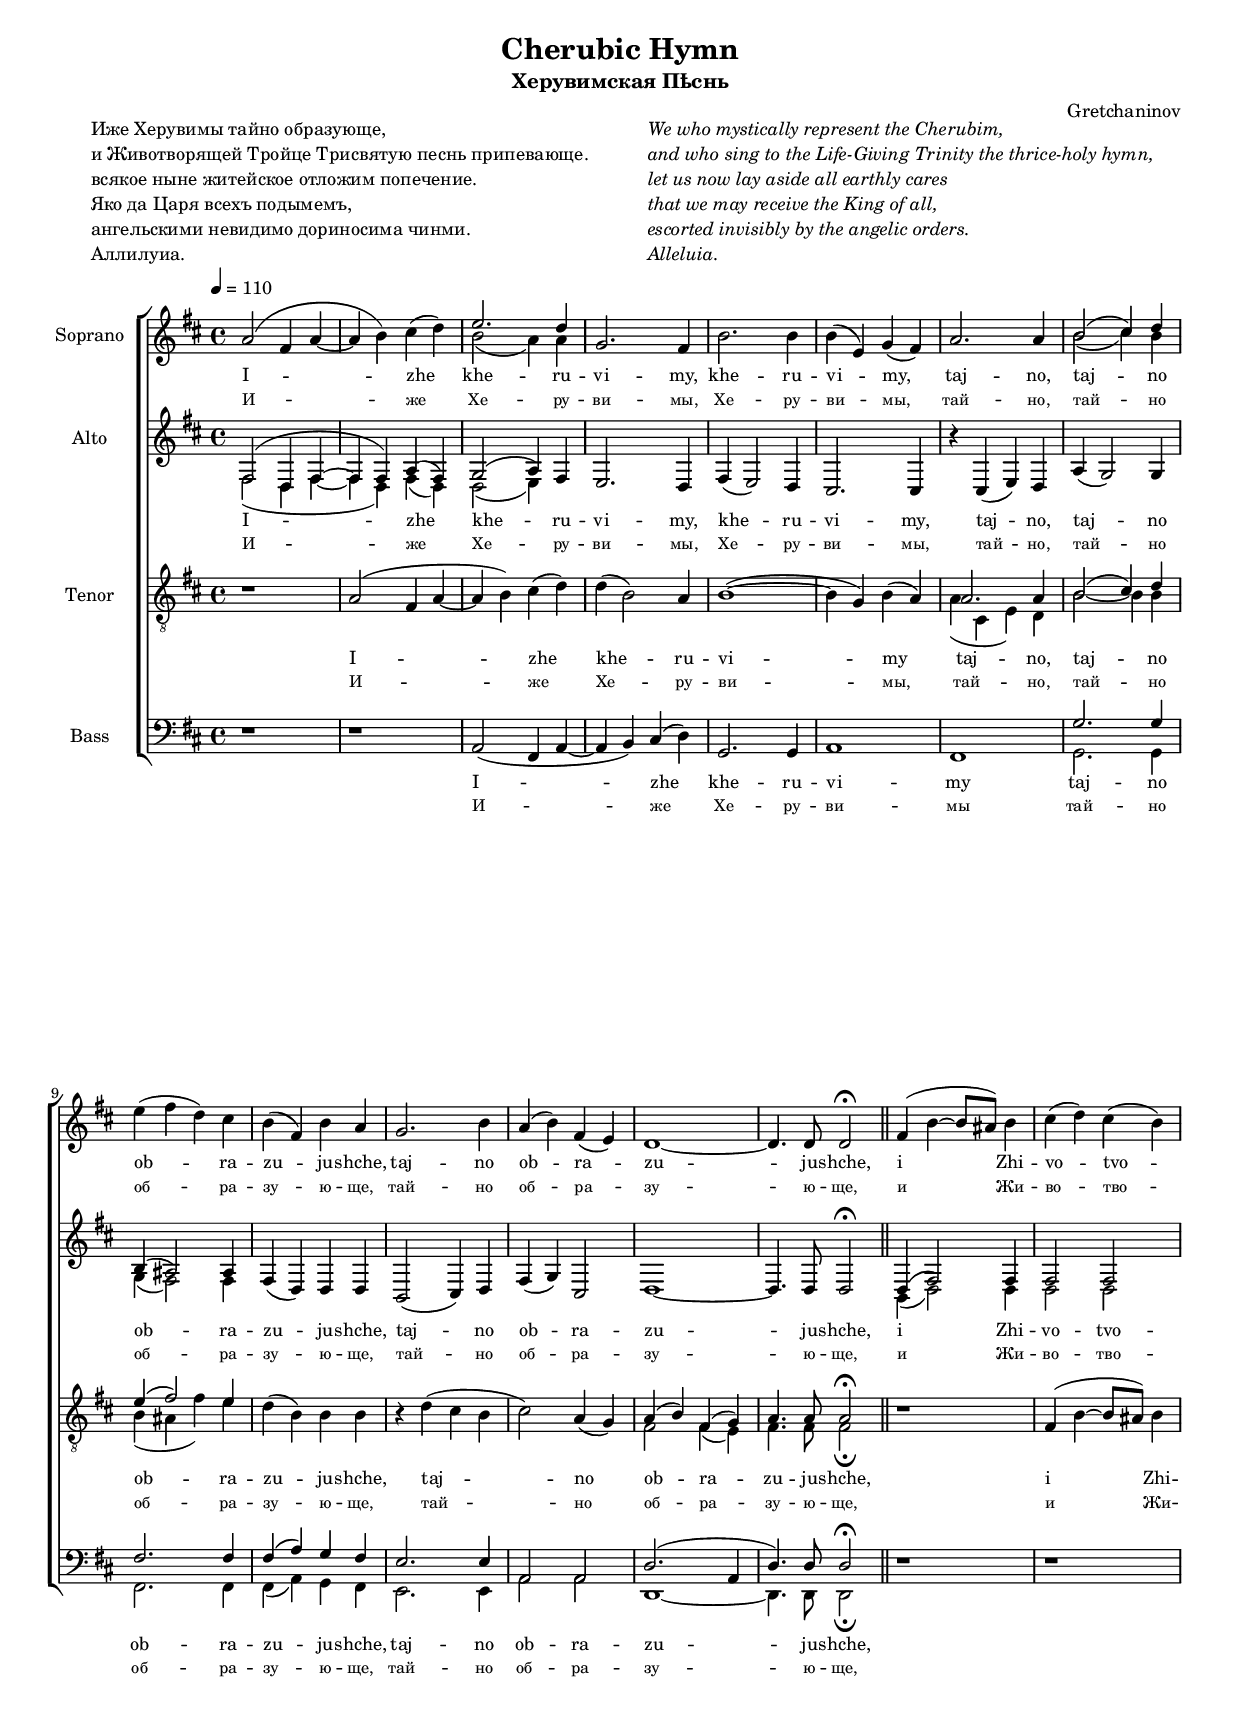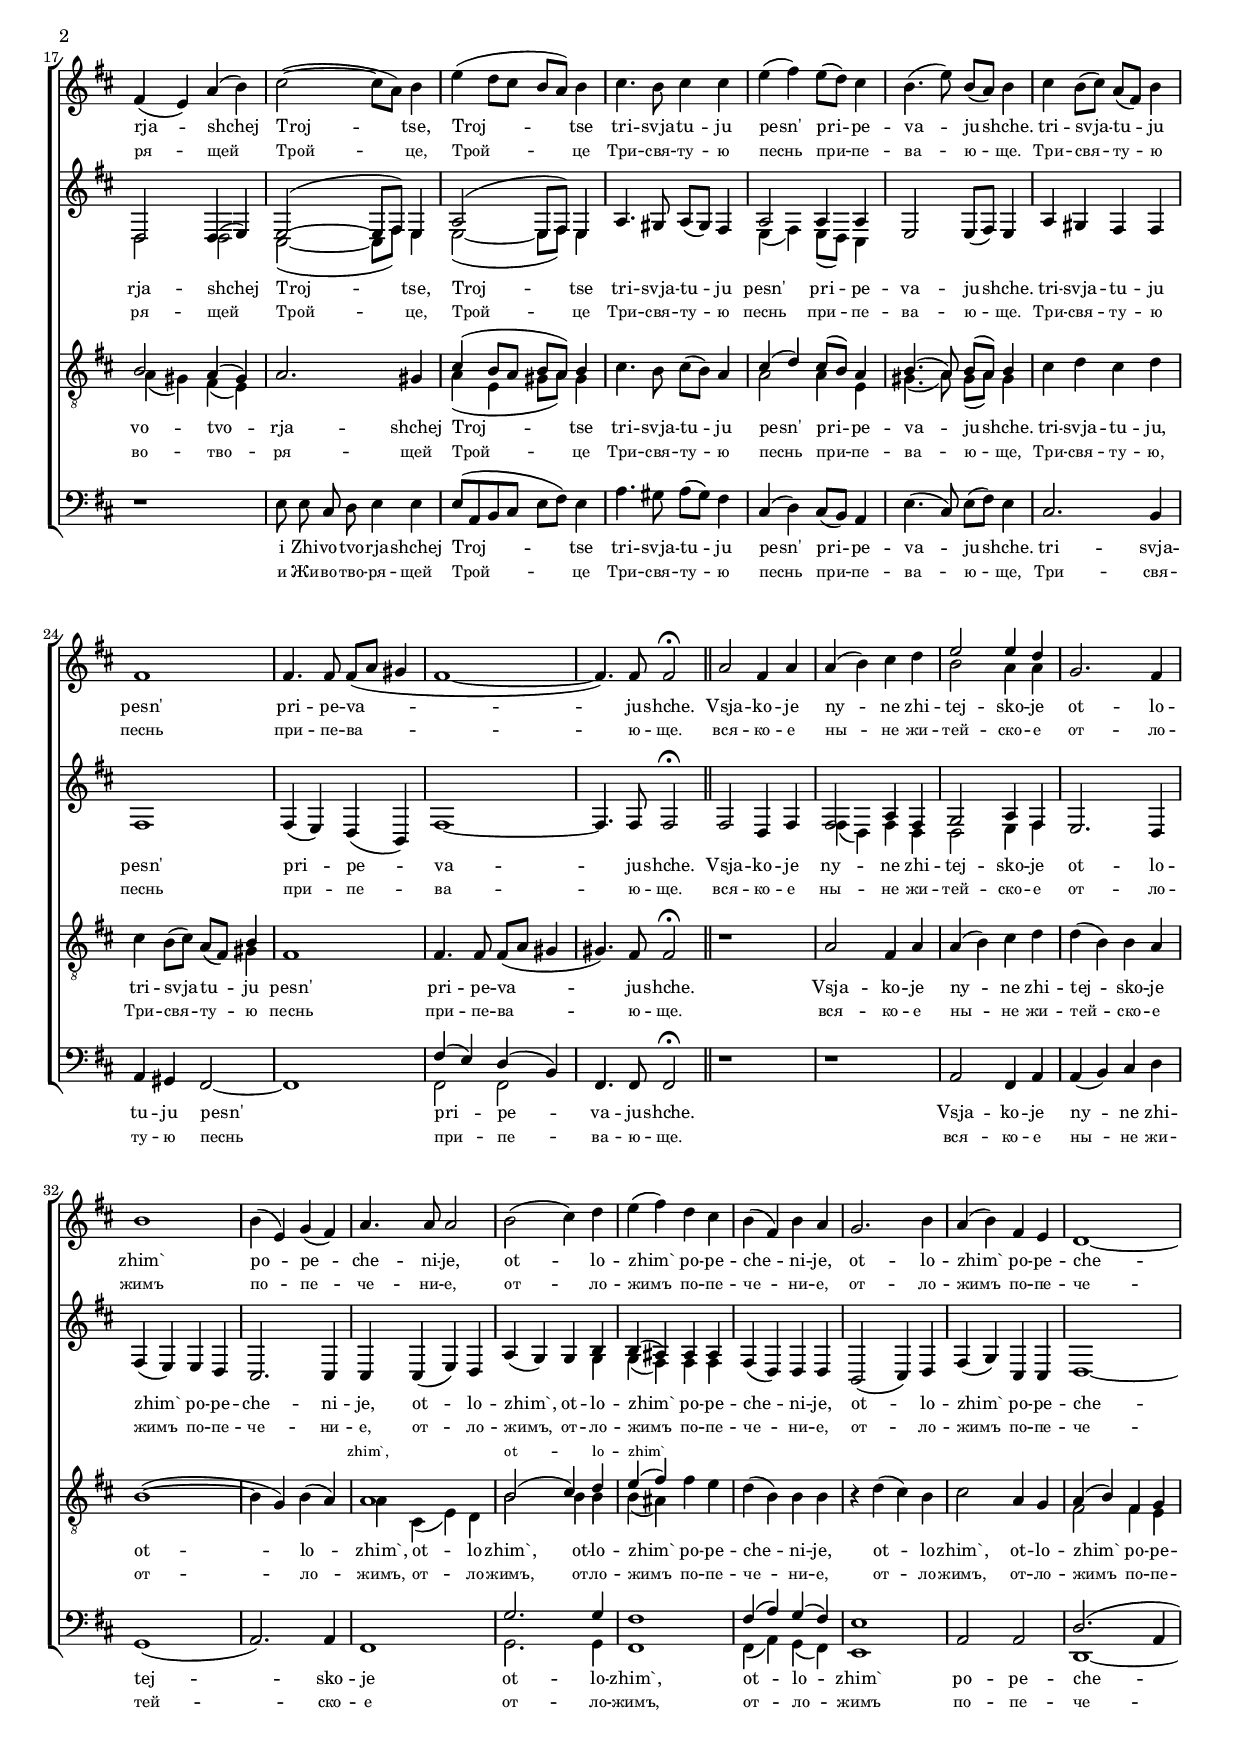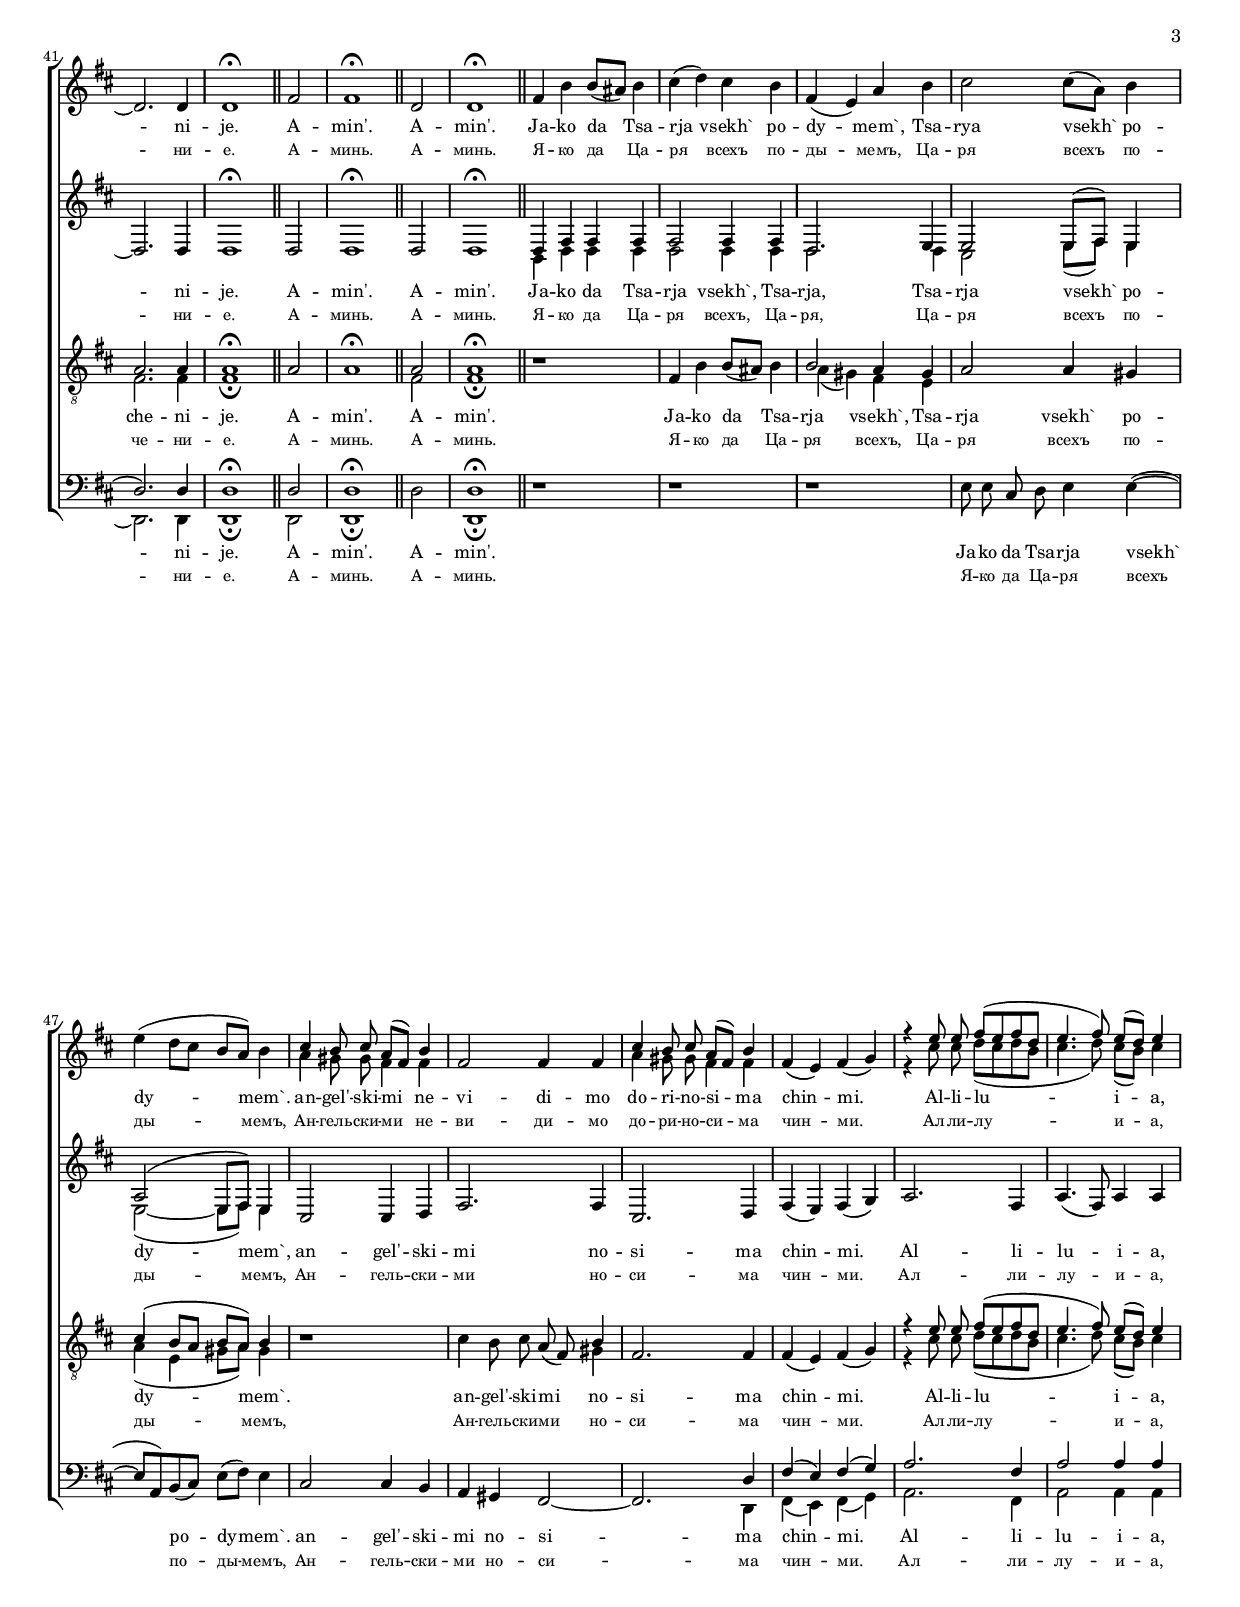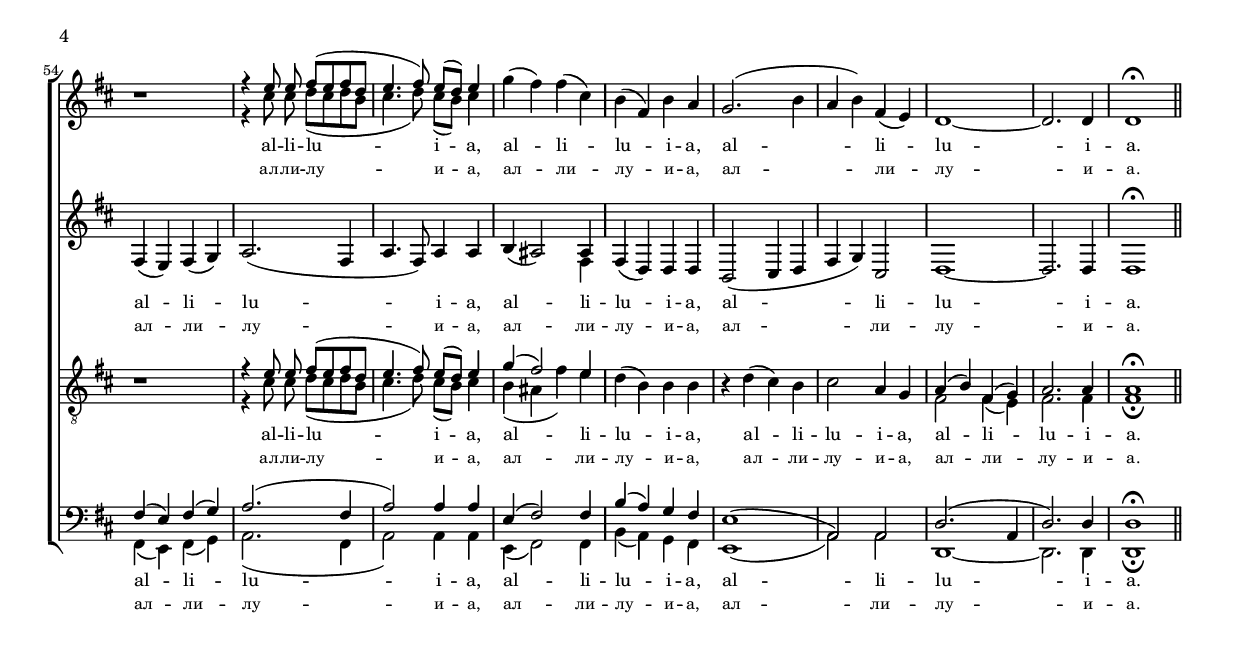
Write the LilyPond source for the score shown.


\header{
	title = "Cherubic Hymn"
	subtitle = "Херувимская Пѣснь"
	composer = "Gretchaninov"
	%arranger = "Д. С. Бортнянський"
%	tagline = "Compline Choir - St. John's College, Cambridge"

}



\include "english.ly"

sopverseI = \lyricmode{ \override LyricText #'font-size = #'0
I -- zhe khe -- ru -- vi -- my, khe -- ru -- vi -- my, taj -- no, taj -- no ob -- ra -- zu -- ju -- shche,

taj -- no ob -- ra -- zu -- ju -- shche,

i Zhi -- vo -- tvo -- rja -- shchej Troj -- tse, Troj -- tse tri -- svja -- tu -- ju pesn' pri -- pe -- va -- ju -- shche.

tri -- svja -- tu -- ju pesn' pri -- pe -- va -- ju -- shche.

Vsja -- ko -- je ny -- ne zhi -- tej -- sko -- je ot -- lo -- zhim` po -- pe -- che -- ni -- je,
ot -- lo -- zhim` po -- pe -- che -- ni -- je,
ot -- lo -- zhim` po -- pe -- che -- ni -- je.


A -- min'. A -- min'.


Ja -- ko da Tsa -- rja vsekh` po -- dy -- mem`, Tsa -- rya vsekh` po -- dy -- mem`.

an -- gel' -- ski -- mi ne -- vi -- di -- mo do -- ri -- no -- si -- ma chin -- mi.

Al -- li -- lu -- i -- a, al -- li -- lu -- i -- a, al -- li -- lu -- i -- a, al -- li -- lu -- i -- a.

	

}%END verseI


sopverseII = \lyricmode { \override LyricText #'font-size = #'-1
	
И -- же Хе -- ру -- ви -- мы, Хе -- ру -- ви -- мы, тай -- но, тай -- но об -- ра -- зу -- ю -- ще, 
тай -- но об -- ра -- зу -- ю -- ще, 
и Жи -- во -- тво -- ря -- щей Трой -- це, Трой -- це Три -- свя -- ту -- ю песнь при -- пе -- ва -- ю -- ще. 
Три -- свя -- ту -- ю песнь при -- пе -- ва -- ю -- ще.

вся -- ко -- е ны -- не жи -- тей -- ско -- е от -- ло -- жимъ по -- пе -- че -- ни -- е,
от -- ло -- жимъ по -- пе -- че -- ни -- е,
от -- ло -- жимъ по -- пе -- че -- ни -- е.

А -- минь. А -- минь. 

Я -- ко да Ца -- ря всехъ по -- ды -- мемъ, Ца -- ря всехъ по -- ды -- мемъ, 

Ан -- гель -- ски -- ми не -- ви -- ди -- мо до -- ри -- но -- си -- ма чин -- ми. 

Ал -- ли -- лу -- и -- а, ал -- ли -- лу -- и -- а, ал -- ли -- лу -- и -- а, ал -- ли -- лу -- и -- а.

}%END verseII



altoverseI = \lyricmode { \override LyricText #'font-size = #'0
I -- zhe khe -- ru -- vi -- my, khe -- ru -- vi -- my, taj -- no, taj -- no ob -- ra -- zu -- ju -- shche,

taj -- no ob -- ra -- zu -- ju -- shche,

i Zhi -- vo -- tvo -- rja -- shchej Troj -- tse, Troj -- tse tri -- svja -- tu -- ju pesn' pri -- pe -- va -- ju -- shche.

tri -- svja -- tu -- ju pesn' pri -- pe -- va -- ju -- shche.

Vsja -- ko -- je ny -- ne zhi -- tej -- sko -- je ot -- lo -- zhim` po -- pe -- che -- ni -- je,
ot -- lo -- zhim`, 
ot -- lo -- zhim` po -- pe -- che -- ni -- je,
ot -- lo -- zhim` po -- pe -- che -- ni -- je.

A -- min'. A -- min'.


Ja -- ko da Tsa -- rja vsekh`, Tsa -- rja, Tsa -- rja vsekh` po -- dy -- mem`,

an -- gel' -- ski -- mi no -- si -- ma chin -- mi.

Al -- li -- lu -- i -- a, al -- li -- lu -- i -- a, al -- li -- lu -- i -- a, al -- li -- lu -- i -- a.
	


}

altoverseII = \lyricmode { \override LyricText #'font-size = #'-1



И -- же Хе -- ру -- ви -- мы, Хе -- ру -- ви -- мы, тай -- но, тай -- но об -- ра -- зу -- ю -- ще, 
тай -- но об -- ра -- зу -- ю -- ще, 
и Жи -- во -- тво -- ря -- щей Трой -- це, Трой -- це Три -- свя -- ту -- ю песнь при -- пе -- ва -- ю -- ще. 
Три -- свя -- ту -- ю песнь при -- пе -- ва -- ю -- ще.

вся -- ко -- е ны -- не жи -- тей -- ско -- е от -- ло -- жимъ по -- пе -- че -- ни -- е,
от -- ло -- жимъ,
от -- ло -- жимъ по -- пе -- че -- ни -- е,
от -- ло -- жимъ по -- пе -- че -- ни -- е.


А -- минь. А -- минь. 

Я -- ко да Ца -- ря всехъ, Ца -- ря, Ца -- ря всехъ по -- ды -- мемъ, 

Ан -- гель -- ски -- ми
но -- си -- ма чин -- ми. 

Ал -- ли -- лу -- и -- а, ал -- ли -- лу -- и -- а, ал -- ли -- лу -- и -- а, ал -- ли -- лу -- и -- а.

}


tenverseI = \lyricmode { \override LyricText #'font-size = #'0
I -- zhe khe -- ru -- vi -- my taj -- no, taj -- no ob -- ra -- zu -- ju -- shche,

taj -- no ob -- ra -- zu -- ju -- shche,

i Zhi -- vo -- tvo -- rja -- shchej Troj -- tse tri -- svja -- tu -- ju pesn' pri -- pe -- va -- ju -- shche.

tri -- svja -- tu -- ju,  tri -- svja -- tu -- ju pesn' pri -- pe -- va -- ju -- shche.

Vsja -- ko -- je ny -- ne zhi -- tej -- sko -- je ot -- lo -- zhim`, ot -- lo -- zhim`, ot -- lo -- zhim` po -- pe -- che -- ni -- je,
ot -- lo -- zhim`, 
ot -- lo -- zhim` po -- pe -- che -- ni -- je.

A -- min'. A -- min'.

Ja -- ko da Tsa -- rja vsekh`, Tsa -- rja vsekh` po -- dy -- mem`.

an -- gel' -- ski -- mi no -- si -- ma chin -- mi.

Al -- li -- lu -- i -- a, al -- li -- lu -- i -- a, al -- li -- lu -- i -- a, al -- li -- lu -- i -- a, al -- li -- lu -- i -- a.

}

tenortwoI = \lyricmode { \override LyricText #'font-size = #'-2 zhim`, ot -- lo -- zhim` }
tenortwoII = \lyricmode { \override LyricText #'font-size = #'-3 жимъ, от -- ло -- жимъ, }

tenverseII = \lyricmode { \override LyricText #'font-size = #'-1


И -- же Хе -- ру -- ви -- мы, тай -- но, тай -- но об -- ра -- зу -- ю -- ще, 
тай -- но об -- ра -- зу -- ю -- ще, 

и Жи -- во -- тво -- ря -- щей Трой -- це Три -- свя -- ту -- ю песнь при -- пе -- ва -- ю -- ще,
Три -- свя -- ту -- ю, Три -- свя -- ту -- ю песнь при -- пе -- ва -- ю -- ще.

вся -- ко -- е ны -- не жи -- тей -- ско -- е от -- ло -- жимъ, от -- ло -- жимъ, от -- ло -- жимъ по -- пе -- че -- ни -- е,
от -- ло -- жимъ,
от -- ло -- жимъ по -- пе -- че -- ни -- е.

А -- минь. А -- минь. 

Я -- ко да Ца -- ря всехъ, Ца -- ря всехъ по -- ды -- мемъ, 

Ан -- гель -- ски -- ми но -- си -- ма чин -- ми. 

Ал -- ли -- лу -- и -- а, ал -- ли -- лу -- и -- а,  ал -- ли -- лу -- и -- а, ал -- ли -- лу -- и -- а, ал -- ли -- лу -- и -- а.


}


bassverseI = \lyricmode { \override LyricText #'font-size = #'0

I -- zhe khe -- ru -- vi -- my taj -- no ob -- ra -- zu -- ju -- shche,

taj -- no ob -- ra -- zu -- ju -- shche,

i Zhi -- vo -- tvo -- rja -- shchej Troj -- tse tri -- svja -- tu -- ju pesn' pri -- pe -- va -- ju -- shche.

tri -- svja -- tu -- ju pesn' pri -- pe -- va -- ju -- shche.

Vsja -- ko -- je ny -- ne zhi -- tej -- sko -- je ot -- lo -- zhim`, 
ot -- lo -- zhim` po -- pe -- che -- ni -- je.

A -- min'. A -- min'.

Ja -- ko da Tsa -- rja vsekh` po -- dy -- mem`.

an -- gel' -- ski -- mi no -- si -- ma chin -- mi.

Al -- li -- lu -- i -- a, al -- li -- lu -- i -- a, al -- li -- lu -- i -- a, al -- li -- lu -- i -- a.

}

bassverseII = \lyricmode { \override LyricText #'font-size = #'-1

И -- же Хе -- ру -- ви -- мы тай -- но об -- ра -- зу -- ю -- ще, 
тай -- но об -- ра -- зу -- ю -- ще, 

и Жи -- во -- тво -- ря -- щей Трой -- це Три -- свя -- ту -- ю песнь при -- пе -- ва -- ю -- ще,
Три -- свя -- ту -- ю песнь при -- пе -- ва -- ю -- ще.

вся -- ко -- е ны -- не жи -- тей -- ско -- е от -- ло -- жимъ, 
от -- ло -- жимъ по -- пе -- че -- ни -- е.

А -- минь. А -- минь. 

Я -- ко да Ца -- ря всехъ по -- ды -- мемъ, 

Ан -- гель -- ски -- ми но -- си -- ма чин -- ми. 

Ал -- ли -- лу -- и -- а, ал -- ли -- лу -- и -- а, ал -- ли -- лу -- и -- а, ал -- ли -- лу -- и -- а.



}









%The default is 20, but that's too big to fit on the page!
#(set-global-staff-size 16)


global = { 
	\key d \major 
	\time 4/4
	\override Staff.TimeSignature #'style = #'()
	\tempo 4=110
	\override Score.MetronomeMark #'padding = #3

}%END global


sopranoMusic = \relative{
	\clef treble
		a'2( fs4 a~
		a b) cs( d)
		<< { \voiceOne e2. d4 }
	\new Voice { \voiceTwo b2( a4) a } >> 
		\oneVoice
		g2. fs4
		b2. b4
		b( e,) g( fs)
		a2. a4
		<< { \voiceOne b2( cs4) d } 
	\new Voice { \voiceTwo b2( cs4) b } >>
		\oneVoice
		e( fs d) cs
		b( fs) b a
		g2. b4
		a( b) fs( e)
		d1~
		d4. d8 d2-\fermata \bar "||"

		fs4( b~ b8 as) b4
		cs4( d) cs( b)
		fs( e) a( b)
		cs2~ ( cs8 a) b4
		e( d8 cs b a) b4
		cs4. b8 cs4 cs
		e( fs) e8( d) cs4
		b4.( e8) b8( a) b4
		cs b8( cs) a( fs) b4
		fs1
		fs4. fs8 fs( a gs4 
		fs1~
		fs4.) fs8 fs2-\fermata \bar "||"

		a2 fs4 a
		a( b) cs d
		<< { \voiceOne e2 e4 d } 
	\new Voice { \voiceTwo b2 a4 a } >>
		\oneVoice
		g2. fs4
		b1
		b4( e,) g( fs)
		a4. a8 a2
		b2( cs4) d
		e( fs) d cs
		b( fs) b a
		g2. b4
		a( b) fs e
		d1~
		d2. d4
		d1-\fermata \bar "||"

		\cadenzaOn
		fs2 \bar "|"
		fs1-\fermata \bar "||"
		d2 \bar "|"
		d1-\fermata \bar "||"
		

		\cadenzaOff
		fs4 b b8( as) b4
		cs4( d) cs b
		fs( e) a b
		cs2 cs8( a) b4
		e( d8 cs b a) b4
		<< { \voiceOne \autoBeamOff cs4 b8 cs \autoBeamOn a( fs) b4 }
	\new Voice { \voiceTwo a4 \autoBeamOff gs8 gs \autoBeamOn fs4 fs } >> 
		\oneVoice
		fs2 fs4 fs
		<< { \voiceOne \autoBeamOff cs'4 b8 cs \autoBeamOn a( fs) b4 }
	\new Voice { \voiceTwo \autoBeamOff a4 gs8 gs \autoBeamOn fs4 fs }	>>
		\oneVoice
		fs4( e) fs( g)

		<< { \voiceOne \autoBeamOff r4 e'8 e \autoBeamOn fs( e fs d e4. fs8) e( d) e4
		}
	\new Voice { \voiceTwo \autoBeamOff r4 cs8 cs \autoBeamOn d( cs d b cs4. d8) cs( b) cs4
		} >>
		\oneVoice
		r1
		<< { \voiceOne \autoBeamOff r4 e8 e \autoBeamOn fs( e fs d e4. fs8) e( d) e4
		}
	\new Voice { \voiceTwo \autoBeamOff r4 cs8 cs \autoBeamOn d( cs d b cs4. d8) cs( b) cs4
		} >>
		\oneVoice

		g'4( fs) fs( cs)
		b( fs) b a
		g2.( b4
		a b) fs( e)
		d1~
		d2. d4
		d1-\fermata \bar "||"



}%END sopranoMusic




altoMusic = \relative{
	\clef treble
	<< { \voiceOne fs2( d4 fs~ fs fs4) a( fs) g2( a4) }
	\new Voice { \voiceTwo fs2( d4 fs~ fs d4) fs( d) d2( e4) } >> 
		\oneVoice
		fs4
		e2. d4
		fs( e2) d4
		cs2. cs4
		r4 cs4( e) d
		a'( g2) g4
		<< { \voiceOne b4( as2) as4 } 
	\new Voice { \voiceTwo g4( fs2) fs4 } >>
		\oneVoice
		fs4( d) d d
		b2( cs4) d
		fs( g) cs,2
		d1~
		d4. d8 d2-\fermata \bar "||"

		<< { \voiceOne d4( fs2) fs4 fs2 fs2 d d4( e) e2~ (e8 fs) e4 a2( e8 fs) e4 } 
	\new Voice { \voiceTwo b4( d2) d4 d2 d d d cs~ ( cs8 fs) e4 e2~ ( e8 fs) e4 } >>

		\oneVoice
		a4. gs8 a( gs) fs4
		<< { \voiceOne a2 a4 a } 
	\new Voice { \voiceTwo e4( fs) e8( d) cs4 } >>
		
		\oneVoice
		e2 e8( fs) e4
		a gs fs fs
		fs1
		fs4( e) d( b)
		fs'1~
		fs4. fs8 fs2-\fermata \bar "||"

		fs2 d4 fs
		<< { \voiceOne fs2 a4 fs g2 a4 fs } 
	\new Voice { \voiceTwo fs4( d) fs d d2 e4 fs } >>
		
		\oneVoice
		e2. d4
		fs( e) e d
		cs2. cs4
		cs cs( e) d
		a'( g) g

		<< { \voiceOne b4 b( as) as as } 
	\new Voice { \voiceTwo g4 g( fs) fs fs } >>
		
		\oneVoice
		fs( d) d d
		b2( cs4) d
		fs( g)
		cs, cs
		d1~
		d2. d4
		d1-\fermata

		\cadenzaOn
		d2 \bar "|"
		d1-\fermata \bar "||"
		d2 \bar "|"
		d1-\fermata \bar "||"
		

		\cadenzaOff
		<< { \voiceOne d4 fs fs fs fs2 fs4 fs d2. e4 e2 e8( fs) e4 a2( e8 fs) e4 } 
	\new Voice { \voiceTwo b4 d d d d2 d4 d d2. d4 cs2 e8( fs) e4 e2~ ( e8 fs) e4 } >>
		
		\oneVoice
		cs2 cs4 d
		fs2. fs4
		cs2. d4
		fs( e) fs( g)
		a2. fs4
		a4.( fs8) a4 a
		fs( e) fs( g)
		a2.( fs4
		a4. fs8) a4 a
		b( as2) 
		<< { \voiceOne as4 }
		\new Voice { \voiceTwo fs4 } >>

		\oneVoice
		fs( d) d d
		b2( cs4 d 
		fs g) cs,2
		d1~
		d2. d4
		d1-\fermata \bar "||"





}%END altoMusic



tenorMusic = \relative {
	\clef "G_8"
  		\new Voice = first{
		r1
		a2( fs4 a~
		a b) cs( d)
		d( b2) a4
		b1~ (
		b4 g) b( a)

		<< { \voiceOne a2. a4 b2( cs4) d e( fs2) e4 } 
	\new Voice { \voiceTwo a,4( cs, e) d b'2~ b4 b b( as fs') e } >>
		\oneVoice
		d( b) b b
		r4 d4( cs b
		cs2) a4( g)

		<< { \voiceOne a( b) fs( g) a4. a8 a2-\fermata } 
	\new Voice { \voiceTwo fs2 fs4( e) fs4. fs8 fs2-\fermata } >>
		\oneVoice
		\bar "||"
		
		r1
		fs4( b~ b8 as) b4
		<< { \voiceOne b2 a4( gs) } 
	\new Voice { \voiceTwo a4( gs) fs( e) } >>
		\oneVoice
		a2. gs4
		<< { \voiceOne cs4( b8 a b a) b4 } 
	\new Voice { \voiceTwo a4( e gs8 a) gs4 } >>
		\oneVoice
		cs4. b8 cs8( b) a4
		<< { \voiceOne cs4( d) cs8( b) a4 b4.( a8) b( a) b4 } 
	\new Voice { \voiceTwo a2 a4 e gs4.( a8) gs( a) gs4 } >>
		\oneVoice
		cs4 d cs d
		cs b8( cs) a( fs)
		<< { \voiceOne b4 } 
	\new Voice { \voiceTwo gs4 } >>
		\oneVoice
		fs1
		fs4. fs8 fs( a gs4
		gs4.) fs8 fs2-\fermata \bar "||"

		r1
		a2 fs4 a
		a( b) cs d
		d( b) b a

%beginning of tricky part
		b1~ (
		b4 g) b( a)

		<< { \voiceTwo a4 cs,( e) d b'2 b4 b b( as) } 
	\new Voice = second { \voiceOne a1 b2( cs4) d e( fs4) } >>
		\oneVoice
		fs4 e
		d( b) b b
		r4 d( cs) b
		cs2 a4 g
		<< { \voiceOne a4( b) fs g a2. a4 a1-\fermata } 
	\new Voice { \voiceTwo fs2 fs4 e fs2. fs4 fs1-\fermata } >>
		\oneVoice

		
		\bar "||"

		\cadenzaOn
		a2 \bar "|"
		a1-\fermata \bar "||"
		<< { \voiceOne a2 } \new Voice { \voiceTwo fs2 } >> \oneVoice \bar "|"
		 << { \voiceOne a1-\fermata } \new Voice { \voiceTwo fs1-\fermata } >> \oneVoice
		\bar "||"
		

		\cadenzaOff
		r1
		fs4 b b8( as) b4

		<< { \voiceOne b2 a4 gs } 
	\new Voice { \voiceTwo a4( gs) fs e } >>
		\oneVoice
		a2 a4 gs
		<< { \voiceOne cs( b8 a b a) b4 } 
	\new Voice { \voiceTwo a4( e gs8 a) gs4 } >>
		\oneVoice
		r1
		\autoBeamOff
		cs4 b8 cs a( fs) << { \voiceOne b4 } \new Voice { \voiceTwo gs4 } >>
		\oneVoice
		\autoBeamOn
		fs2. fs4
		fs( e) fs( g)

		<< { \voiceOne \autoBeamOff r4 e'8 e \autoBeamOn fs( e fs d e4. fs8) e( d) e4
		}
	\new Voice { \voiceTwo \autoBeamOff r4 cs8 cs \autoBeamOn d( cs d b cs4. d8) cs( b) cs4
		} >>
		\oneVoice
		r1
		<< { \voiceOne \autoBeamOff r4 e8 e \autoBeamOn fs( e fs d e4. fs8) e( d) e4 g4( fs2) e4
		}
	\new Voice { \voiceTwo \autoBeamOff r4 cs8 cs \autoBeamOn d( cs d b cs4. d8) cs( b) cs4 b( as fs') e
		} >>
		\oneVoice
		d( b) b b
		r4 d( cs) b
		cs2 a4 g

		<< { \voiceOne a( b) fs( g) a2. a4 a1-\fermata } 
	\new Voice { \voiceTwo fs2 fs4( e) fs2. fs4 fs1-\fermata } >>
		\oneVoice
		\bar "||"
		

}%end first



}%END tenorMusic




bassMusic = \relative c {
  \clef "bass"

r1
		r1
		a2( fs4 a~
		a b) cs( d)
		g,2. g4
		a1
		fs1
		<< { \voiceOne g'2. g4 fs2. fs4 fs( a) g fs e2. e4 a,2 a d2.( a4 d4.) d8 d2-\fermata } 
	\new Voice { \voiceTwo g,2. g4 fs2. fs4 fs( a) g fs e2. e4 a2 a d,1~ d4. d8 d2-\fermata } >>
		\oneVoice
		\bar "||"
		r1 r1 r1
		\autoBeamOff
		e'8 e cs d e4 e
		\autoBeamOn
		e8( a, b cs e fs) e4
		a4. gs8 a( gs) fs4
		cs( d) cs8( b) a4
		e'4.( cs8) e( fs) e4
		cs2. b4
		a gs fs2~
		fs1
		<< { \voiceOne fs'4( e) d( b) } 
	\new Voice { \voiceTwo fs2 fs } >>
		\oneVoice
		fs4. fs8 fs2-\fermata \bar "||"

		r1 r1
		a2 fs4 a
		a( b) cs d
		g,1(
		a2.) a4
		fs1
		<< { \voiceOne g'2. g4 fs1 fs4( a) g( fs) e1 } 
	\new Voice { \voiceTwo g,2. g4 fs1 fs4( a) g( fs) e1 } >>
		\oneVoice
		a2 a
		<< { \voiceOne d2.( a4 d2.) d4 d1-\fermata } 
	\new Voice { \voiceTwo d,1~ d2. d4 d1-\fermata } >>
		\oneVoice

		\bar "||"

		\cadenzaOn
		<< { \voiceOne d'2 } \new Voice { \voiceTwo d,2 } >> \oneVoice \bar "|"
		 << { \voiceOne d'1-\fermata } \new Voice { \voiceTwo d,1-\fermata } >> \oneVoice
		\bar "||"
		d'2 \bar "|"
		<< { \voiceOne d1-\fermata } \new Voice { \voiceTwo d,1-\fermata } >> \oneVoice

		\cadenzaOff
		

		r1 r1 r1
		\autoBeamOff
		e'8 e cs d e4 e~ (
		\autoBeamOn
		e8 a,) b( cs) e( fs) e4
		cs2 cs4 b
		a gs fs2~
		fs2.
		<< { \voiceOne d'4 fs( e) fs( g) a2. fs4 a2 a4 a fs( e) fs( g) a2.( fs4 a2) a4 a e( fs2) fs4 b( a) g fs e1( a,2) a d2.( a4 d2.) d4 d1-\fermata } \new Voice 			{ \voiceTwo d,4 fs( e) fs( g) a2. fs4 a2 a4 a fs( e) fs( g) a2.( fs4 a2) a4 a e( fs2) fs4 b( a) g fs e1( a2) a d,1~ d2. d4 d1-\fermata } >> 

		\oneVoice
		\bar "||"
}%END bassMusic


%text and translation -- needs to be moved down

\markup {
\fill-line {
\hspace #1
\column {
\line { Иже Херувимы тайно образующе, }
\line { и Животворящей Тройце Трисвятую песнь припевающе. }
\line { всякое ныне житейское отложим попечение. }
\line { Яко да Царя всехъ подымемъ, }
\line { ангельскими невидимо дориносима чинми. }
\line { Аллилуиа. }
}
\hspace #2
\column {
\line { \italic { We who mystically represent the Cherubim, } }
\line { \italic { and who sing to the Life-Giving Trinity the thrice-holy hymn, } }
\line { \italic { let us now lay aside all earthly cares } }
\line { \italic { that we may receive the King of all, } }
\line { \italic { escorted invisibly by the angelic orders. } }
\line { \italic { Alleluia. } }
}
\hspace #1
}
}




\score {
<<
	\new ChoirStaff 
	<<
		\new Staff = "sopranos" 
		<<
			\set Staff.instrumentName = "Soprano"
			\new Voice = "sopranos" { \global \sopranoMusic }
		>>
		\new Lyrics = "one" \lyricsto sopranos \sopverseI
		\new Lyrics = "two" \lyricsto sopranos \sopverseII



		\new Staff = "altos" 
		<<
			\set Staff.instrumentName = "Alto"
			\new Voice = "altos" { \global \altoMusic }
		>>
		\new Lyrics = "one" \lyricsto altos \altoverseI
		\new Lyrics = "two" \lyricsto altos \altoverseII



		\new Staff = "tenors" 
		<<
			\set Staff.instrumentName = "Tenor"
			\new Voice = "tenors" { \global \tenorMusic }
		>>
		\new Lyrics = "one" \lyricsto first \tenverseI
		\new Lyrics = "one" \with { alignAboveContext = tenors } \lyricsto second \tenortwoI
		\new Lyrics = "two" \lyricsto first \tenverseII
		%\new Lyrics = "one" \with { alignAboveContext = tenors } \lyricsto second \tenortwoII


%tenortwoI = \lyricmode { zhim`, ot -- lo -- zhim` }
%tenortwoII = \lyricmode { жимъ, от -- ло -- жимъ, }

%\score {
%   <<
%      \new Staff = "tenors" 
%	<<
%		\set Staff.instrumentName = "Tenor"
%		\new Voice = "tenors" { \tenorMusic }
%	>>
%      \new Lyrics \lyricsto first \tenverseI
%      \new Lyrics \with { alignAboveContext = tenors } \lyricsto second \tenortwoI
%   >>
%}


		\new Staff = "basses" 
		<<
			\set Staff.instrumentName = "Bass"
			\new Voice = "basses" { \global \bassMusic }		>>
		\new Lyrics = "one" \lyricsto basses \bassverseI
		\new Lyrics = "two" \lyricsto basses \bassverseII


	>>%END ChoirStaff


>>



%\midi{}


\layout {

		\context {
			\Lyrics
			\override VerticalAxisGroup #'minimum-Y-extent = #'(-0.2 . 0.2)
		}
		
		\context{
			\Staff
			\override Hairpin #'to-barline = ##f
			\override Hairpin #'minimum-length = #5
			\override VerticalAxisGroup #'minimum-Y-extent = #'(-2 . 2)
		}
	}


}%END score




